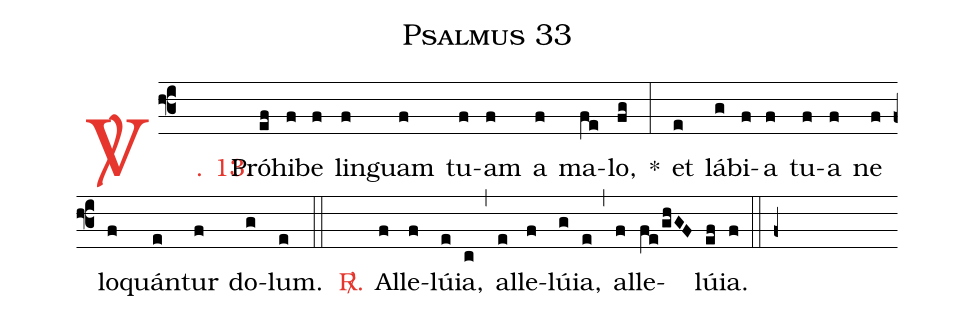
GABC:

name: Psalmus 33;
%%
(f3)

<c><sp>V/</sp>. 13.</c>() Pró(ef)hi(f)be(f) lin(f)guam(f) tu(f)am(f) a(f) ma(fe)lo,(fg) *(:) et(e) lá(g)bi(f)a(f) tu(f)a(f) ne(f) lo(f)quán(e)tur(f) do(g)lum.(e)

(::)

<c><sp>R/</sp>.</c>() Al(f)le(f)lú(e)ia,(c) (,) al(e)le(f)lú(g)ia,(e) (,) al(f)le(fe/ghGF)lú(ef)ia.(f)

(::)

(f+)
